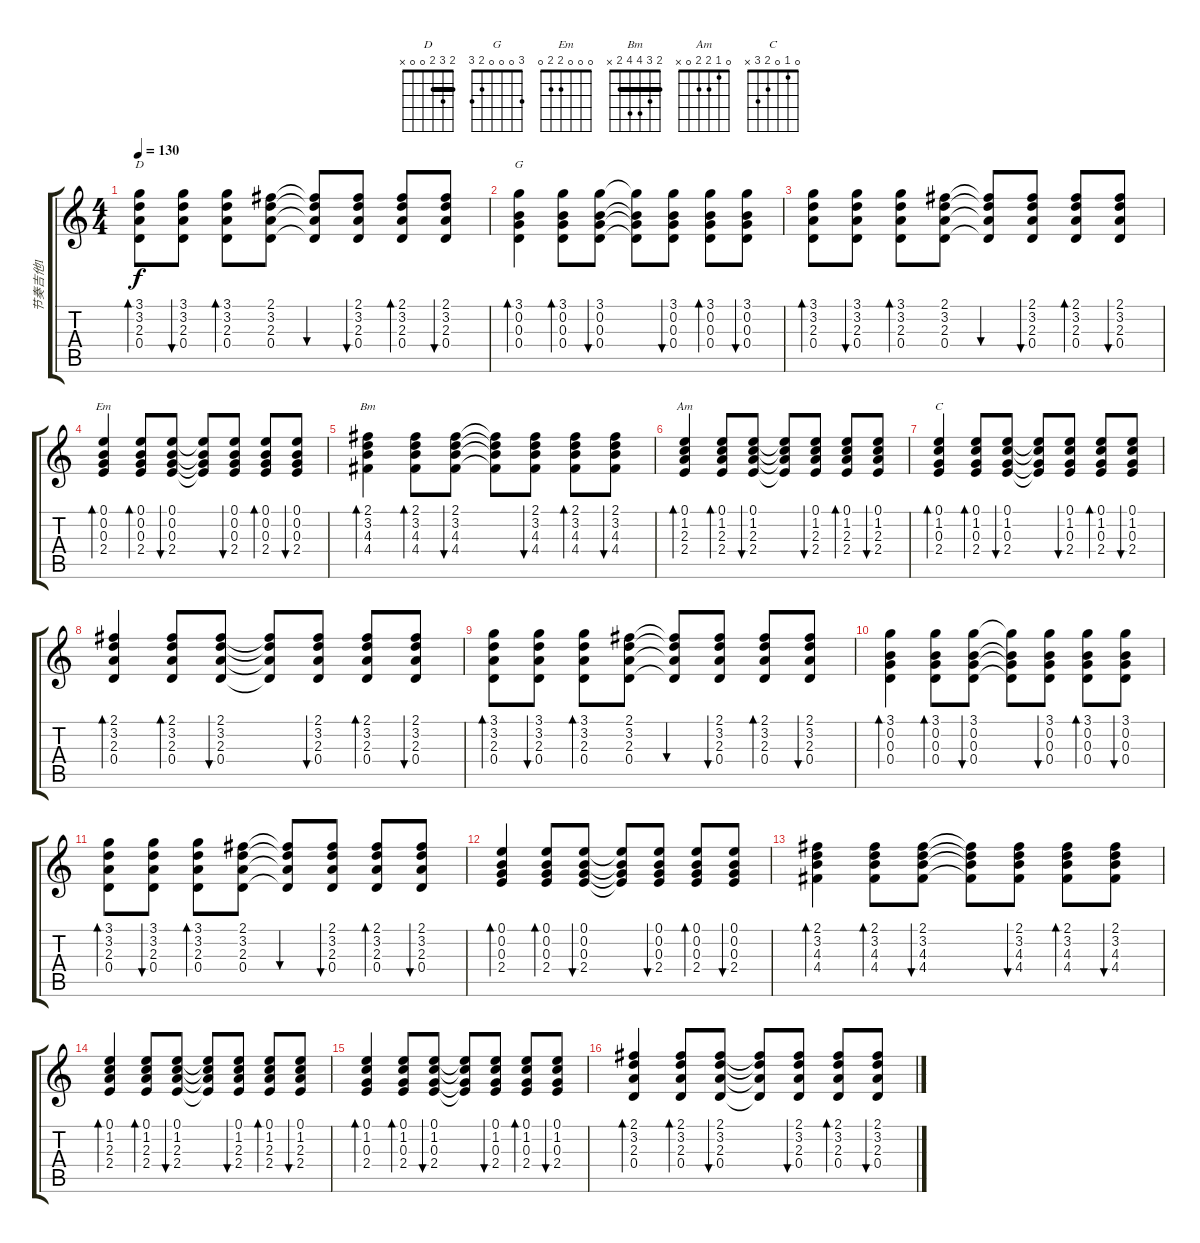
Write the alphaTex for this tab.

\track ("节奏吉他1" "节奏吉他1") {instrument acousticguitarsteel}
\staff {score tabs}
\tuning (E4 B3 G3 D3 A2 E2) {hide}
\chord ("D" 2 3 2 0 0 x) {barre 2}
\chord ("G" 3 0 0 0 2 3)
\chord ("Em" 0 0 0 2 2 0)
\chord ("Bm" 2 3 4 4 2 x) {barre 2}
\chord ("Am" 0 1 2 2 0 x)
\chord ("C" 0 1 0 2 3 x)
\ts (4 4)
\tempo 130
\clef g2
\ks c
(3.1 3.2 2.3 0.4).8{bd 120 ch "D" dy f} (3.1 3.2 2.3 0.4).8{bu 120} (3.1 3.2 2.3 0.4).8{bd 120} (2.1 3.2 2.3 0.4).8 (2.1{t} 3.2{t} 2.3{t} 0.4{t}).8{bu 120} (2.1 3.2 2.3 0.4).8{bu 120} (2.1 3.2 2.3 0.4).8{bd 120} (2.1 3.2 2.3 0.4).8{bu 120} |
(3.1 0.2 0.3 0.4).4{bd 120 ch "G"} (3.1 0.2 0.3 0.4).8{bd 120} (3.1 0.2 0.3 0.4).8{bu 120} (3.1{t} 0.2{t} 0.3{t} 0.4{t}).8 (3.1 0.2 0.3 0.4).8{bu 120} (3.1 0.2 0.3 0.4).8{bd 120} (3.1 0.2 0.3 0.4).8{bu 120} |
(3.1 3.2 2.3 0.4).8{bd 120} (3.1 3.2 2.3 0.4).8{bu 120} (3.1 3.2 2.3 0.4).8{bd 120} (2.1 3.2 2.3 0.4).8 (2.1{t} 3.2{t} 2.3{t} 0.4{t}).8{bu 120} (2.1 3.2 2.3 0.4).8{bu 120} (2.1 3.2 2.3 0.4).8{bd 120} (2.1 3.2 2.3 0.4).8{bu 120} |
(0.1 0.2 0.3 2.4).4{bd 120 ch "Em"} (0.1 0.2 0.3 2.4).8{bd 120} (0.1 0.2 0.3 2.4).8{bu 120} (0.1{t} 0.2{t} 0.3{t} 2.4{t}).8 (0.1 0.2 0.3 2.4).8{bu 120} (0.1 0.2 0.3 2.4).8{bd 120} (0.1 0.2 0.3 2.4).8{bu 120} |
(2.1 3.2 4.3 4.4).4{bd 120 ch "Bm"} (2.1 3.2 4.3 4.4).8{bd 120} (2.1 3.2 4.3 4.4).8{bu 120} (2.1{t} 3.2{t} 4.3{t} 4.4{t}).8 (2.1 3.2 4.3 4.4).8{bu 120} (2.1 3.2 4.3 4.4).8{bd 120} (2.1 3.2 4.3 4.4).8{bu 120} |
(0.1 1.2 2.3 2.4).4{bd 120 ch "Am"} (0.1 1.2 2.3 2.4).8{bd 120} (0.1 1.2 2.3 2.4).8{bu 120} (0.1{t} 1.2{t} 2.3{t} 2.4{t}).8 (0.1 1.2 2.3 2.4).8{bu 120} (0.1 1.2 2.3 2.4).8{bd 120} (0.1 1.2 2.3 2.4).8{bu 120} |
(0.1 1.2 0.3 2.4).4{bd 120 ch "C"} (0.1 1.2 0.3 2.4).8{bd 120} (0.1 1.2 0.3 2.4).8{bu 120} (0.1{t} 1.2{t} 0.3{t} 2.4{t}).8 (0.1 1.2 0.3 2.4).8{bu 120} (0.1 1.2 0.3 2.4).8{bd 120} (0.1 1.2 0.3 2.4).8{bu 120} |
(2.1 3.2 2.3 0.4).4{bd 120} (2.1 3.2 2.3 0.4).8{bd 120} (2.1 3.2 2.3 0.4).8{bu 120} (2.1{t} 3.2{t} 2.3{t} 0.4{t}).8 (2.1 3.2 2.3 0.4).8{bu 120} (2.1 3.2 2.3 0.4).8{bd 120} (2.1 3.2 2.3 0.4).8{bu 120} |
(3.1 3.2 2.3 0.4).8{bd 120} (3.1 3.2 2.3 0.4).8{bu 120} (3.1 3.2 2.3 0.4).8{bd 120} (2.1 3.2 2.3 0.4).8 (2.1{t} 3.2{t} 2.3{t} 0.4{t}).8{bu 120} (2.1 3.2 2.3 0.4).8{bu 120} (2.1 3.2 2.3 0.4).8{bd 120} (2.1 3.2 2.3 0.4).8{bu 120} |
(3.1 0.2 0.3 0.4).4{bd 120} (3.1 0.2 0.3 0.4).8{bd 120} (3.1 0.2 0.3 0.4).8{bu 120} (3.1{t} 0.2{t} 0.3{t} 0.4{t}).8 (3.1 0.2 0.3 0.4).8{bu 120} (3.1 0.2 0.3 0.4).8{bd 120} (3.1 0.2 0.3 0.4).8{bu 120} |
(3.1 3.2 2.3 0.4).8{bd 120} (3.1 3.2 2.3 0.4).8{bu 120} (3.1 3.2 2.3 0.4).8{bd 120} (2.1 3.2 2.3 0.4).8 (2.1{t} 3.2{t} 2.3{t} 0.4{t}).8{bu 120} (2.1 3.2 2.3 0.4).8{bu 120} (2.1 3.2 2.3 0.4).8{bd 120} (2.1 3.2 2.3 0.4).8{bu 120} |
(0.1 0.2 0.3 2.4).4{bd 120} (0.1 0.2 0.3 2.4).8{bd 120} (0.1 0.2 0.3 2.4).8{bu 120} (0.1{t} 0.2{t} 0.3{t} 2.4{t}).8 (0.1 0.2 0.3 2.4).8{bu 120} (0.1 0.2 0.3 2.4).8{bd 120} (0.1 0.2 0.3 2.4).8{bu 120} |
(2.1 3.2 4.3 4.4).4{bd 120} (2.1 3.2 4.3 4.4).8{bd 120} (2.1 3.2 4.3 4.4).8{bu 120} (2.1{t} 3.2{t} 4.3{t} 4.4{t}).8 (2.1 3.2 4.3 4.4).8{bu 120} (2.1 3.2 4.3 4.4).8{bd 120} (2.1 3.2 4.3 4.4).8{bu 120} |
(0.1 1.2 2.3 2.4).4{bd 120} (0.1 1.2 2.3 2.4).8{bd 120} (0.1 1.2 2.3 2.4).8{bu 120} (0.1{t} 1.2{t} 2.3{t} 2.4{t}).8 (0.1 1.2 2.3 2.4).8{bu 120} (0.1 1.2 2.3 2.4).8{bd 120} (0.1 1.2 2.3 2.4).8{bu 120} |
(0.1 1.2 0.3 2.4).4{bd 120} (0.1 1.2 0.3 2.4).8{bd 120} (0.1 1.2 0.3 2.4).8{bu 120} (0.1{t} 1.2{t} 0.3{t} 2.4{t}).8 (0.1 1.2 0.3 2.4).8{bu 120} (0.1 1.2 0.3 2.4).8{bd 120} (0.1 1.2 0.3 2.4).8{bu 120} |
(2.1 3.2 2.3 0.4).4{bd 120} (2.1 3.2 2.3 0.4).8{bd 120} (2.1 3.2 2.3 0.4).8{bu 120} (2.1{t} 3.2{t} 2.3{t} 0.4{t}).8 (2.1 3.2 2.3 0.4).8{bu 120} (2.1 3.2 2.3 0.4).8{bd 120} (2.1 3.2 2.3 0.4).8{bu 120}
